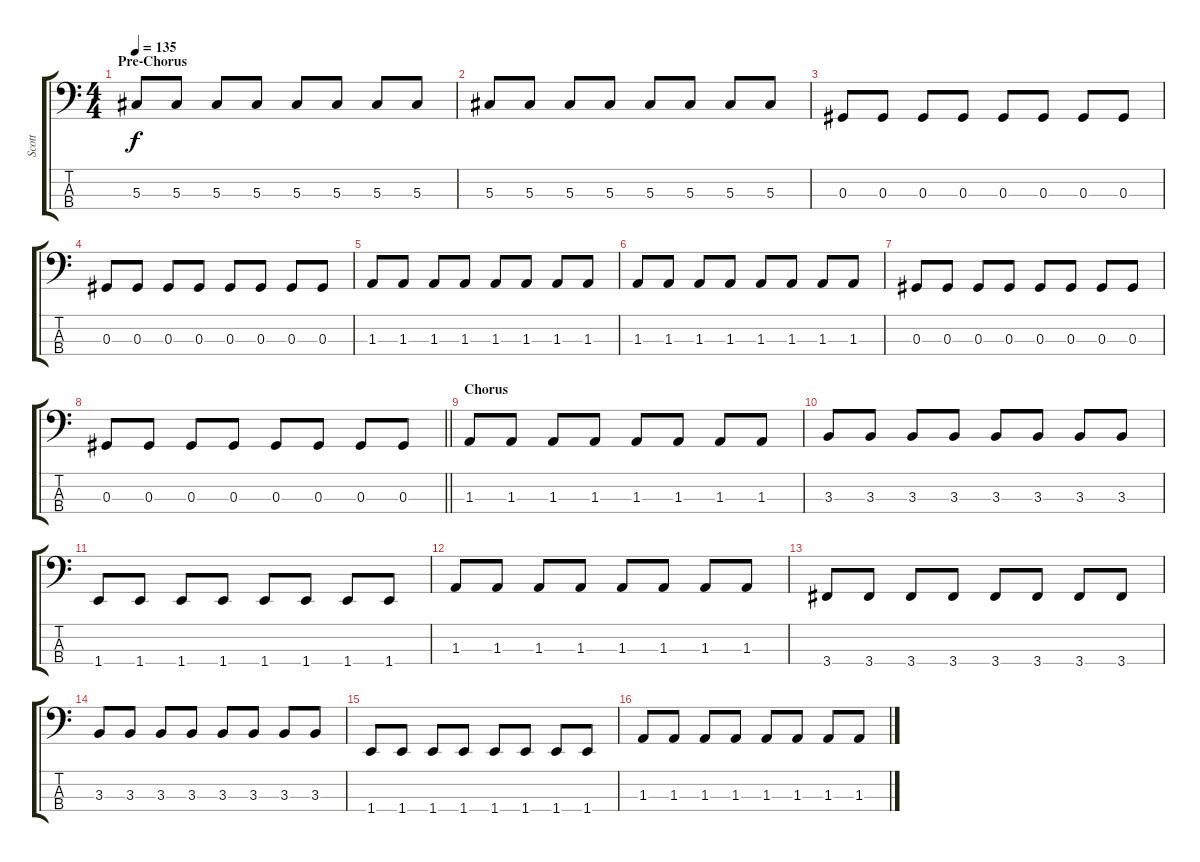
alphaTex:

\track ("Scott" "Scott") {instrument overdrivenguitar}
\staff {score tabs}
\tuning (Gb2 Db2 Ab1 Eb1) {hide}
\ts (4 4)
\section ("" "Pre-Chorus")
\tempo 135
\clef f4
\ks c
5.3.8{dy f} 5.3.8 5.3.8 5.3.8 5.3.8 5.3.8 5.3.8 5.3.8 |
5.3.8 5.3.8 5.3.8 5.3.8 5.3.8 5.3.8 5.3.8 5.3.8 |
0.3.8 0.3.8 0.3.8 0.3.8 0.3.8 0.3.8 0.3.8 0.3.8 |
0.3.8 0.3.8 0.3.8 0.3.8 0.3.8 0.3.8 0.3.8 0.3.8 |
1.3.8 1.3.8 1.3.8 1.3.8 1.3.8 1.3.8 1.3.8 1.3.8 |
1.3.8 1.3.8 1.3.8 1.3.8 1.3.8 1.3.8 1.3.8 1.3.8 |
0.3.8 0.3.8 0.3.8 0.3.8 0.3.8 0.3.8 0.3.8 0.3.8 |
\barLineRight lightlight
0.3.8 0.3.8 0.3.8 0.3.8 0.3.8 0.3.8 0.3.8 0.3.8 |
\section ("" "Chorus")
1.3.8 1.3.8 1.3.8 1.3.8 1.3.8 1.3.8 1.3.8 1.3.8 |
3.3.8 3.3.8 3.3.8 3.3.8 3.3.8 3.3.8 3.3.8 3.3.8 |
1.4.8 1.4.8 1.4.8 1.4.8 1.4.8 1.4.8 1.4.8 1.4.8 |
1.3.8 1.3.8 1.3.8 1.3.8 1.3.8 1.3.8 1.3.8 1.3.8 |
3.4.8 3.4.8 3.4.8 3.4.8 3.4.8 3.4.8 3.4.8 3.4.8 |
3.3.8 3.3.8 3.3.8 3.3.8 3.3.8 3.3.8 3.3.8 3.3.8 |
1.4.8 1.4.8 1.4.8 1.4.8 1.4.8 1.4.8 1.4.8 1.4.8 |
1.3.8 1.3.8 1.3.8 1.3.8 1.3.8 1.3.8 1.3.8 1.3.8
